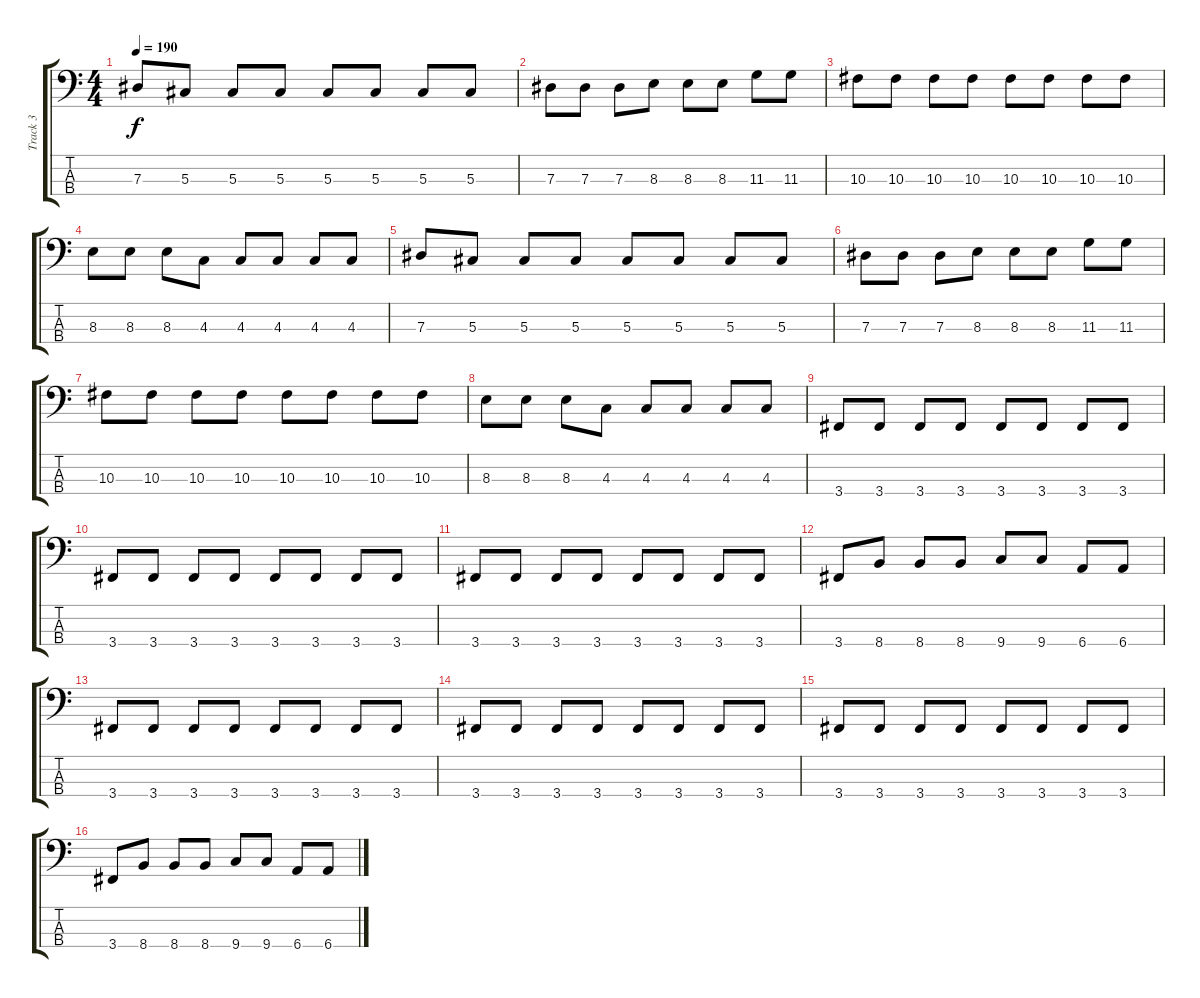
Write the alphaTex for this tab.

\track ("Track 3" "Track 3") {instrument electricbassfinger}
\staff {score tabs}
\tuning (Gb2 Db2 Ab1 Eb1) {hide}
\ts (4 4)
\tempo 190
\clef f4
\ks c
7.3.8{dy f} 5.3.8 5.3.8 5.3.8 5.3.8 5.3.8 5.3.8 5.3.8 |
7.3.8 7.3.8 7.3.8 8.3.8 8.3.8 8.3.8 11.3.8 11.3.8 |
10.3.8 10.3.8 10.3.8 10.3.8 10.3.8 10.3.8 10.3.8 10.3.8 |
8.3.8 8.3.8 8.3.8 4.3.8 4.3.8 4.3.8 4.3.8 4.3.8 |
7.3.8 5.3.8 5.3.8 5.3.8 5.3.8 5.3.8 5.3.8 5.3.8 |
7.3.8 7.3.8 7.3.8 8.3.8 8.3.8 8.3.8 11.3.8 11.3.8 |
10.3.8 10.3.8 10.3.8 10.3.8 10.3.8 10.3.8 10.3.8 10.3.8 |
8.3.8 8.3.8 8.3.8 4.3.8 4.3.8 4.3.8 4.3.8 4.3.8 |
3.4.8 3.4.8 3.4.8 3.4.8 3.4.8 3.4.8 3.4.8 3.4.8 |
3.4.8 3.4.8 3.4.8 3.4.8 3.4.8 3.4.8 3.4.8 3.4.8 |
3.4.8 3.4.8 3.4.8 3.4.8 3.4.8 3.4.8 3.4.8 3.4.8 |
3.4.8 8.4.8 8.4.8 8.4.8 9.4.8 9.4.8 6.4.8 6.4.8 |
3.4.8 3.4.8 3.4.8 3.4.8 3.4.8 3.4.8 3.4.8 3.4.8 |
3.4.8 3.4.8 3.4.8 3.4.8 3.4.8 3.4.8 3.4.8 3.4.8 |
3.4.8 3.4.8 3.4.8 3.4.8 3.4.8 3.4.8 3.4.8 3.4.8 |
3.4.8 8.4.8 8.4.8 8.4.8 9.4.8 9.4.8 6.4.8 6.4.8
